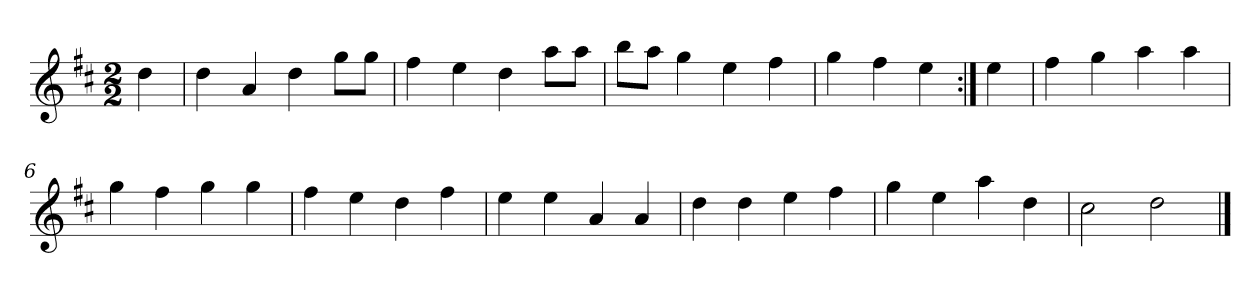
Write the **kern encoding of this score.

**kern
*part1
*staff1
*clefG2
*k[f#c#]
*D:
*M2/2
*MM120
=
4dd
=1
4dd
4a
4dd
8gg\L
8gg\J
=2
4ff#
4ee
4dd
8aa\L
8aa\J
=3
8bb\L
8aa\J
4gg
4ee
4ff#
=4
4gg
4ff#
4ee
=:|!
4ee
=5
4ff#
4gg
4aa
4aa
=6
4gg
4ff#
4gg
4gg
=7
4ff#
4ee
4dd
4ff#
=8
4ee
4ee
4a
4a
=9
4dd
4dd
4ee
4ff#
=10
4gg
4ee
4aa
4dd
=11
2cc#
2dd
==
*-
